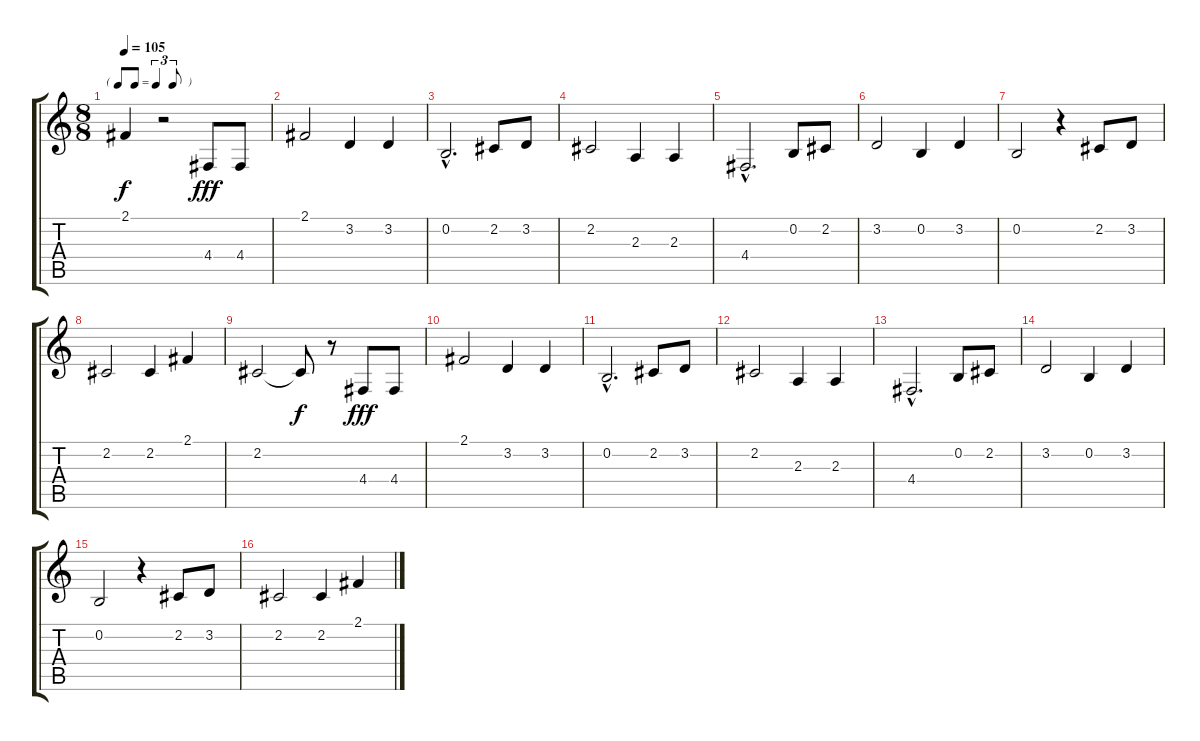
\track "" {instrument sitar}
\staff {score tabs}
\tuning (E4 B3 G3 D3 A2 E2) {hide}
\ts (8 8)
\tf triplet8th
\tempo 105
\clef g2
\ks c
2.1{t}.4{dy f} r.2 4.4.8{dy fff} 4.4.8 |
2.1.2 3.2.4 3.2.4 |
0.2{hac}.2{d} 2.2.8 3.2.8 |
2.2.2 2.3.4 2.3.4 |
4.4{hac}.2{d} 0.2.8 2.2.8 |
3.2.2 0.2.4 3.2.4 |
0.2.2 r.4 2.2.8 3.2.8 |
2.2.2 2.2.4 2.1.4 |
2.2.2 2.2{t}.8{dy f} r.8 4.4.8{dy fff} 4.4.8 |
2.1.2 3.2.4 3.2.4 |
0.2{hac}.2{d} 2.2.8 3.2.8 |
2.2.2 2.3.4 2.3.4 |
4.4{hac}.2{d} 0.2.8 2.2.8 |
3.2.2 0.2.4 3.2.4 |
0.2.2 r.4 2.2.8 3.2.8 |
2.2.2 2.2.4 2.1.4
